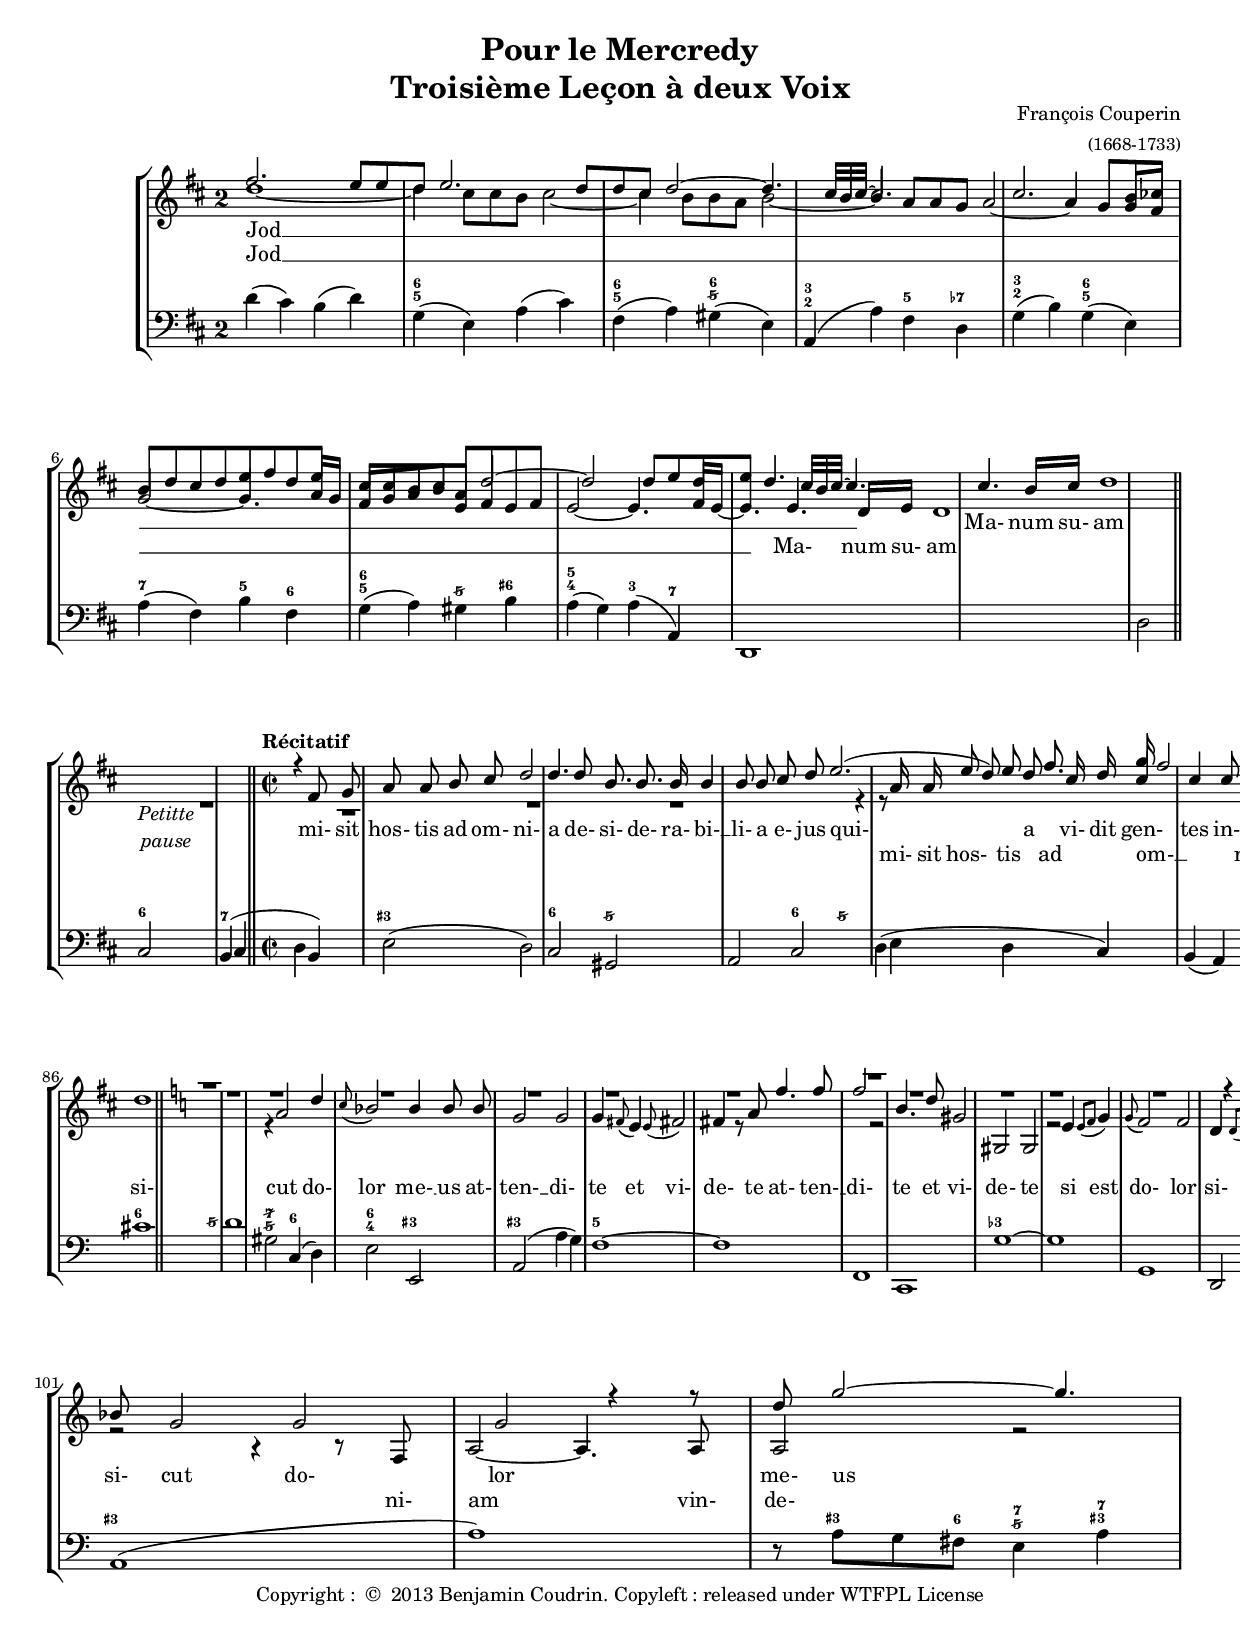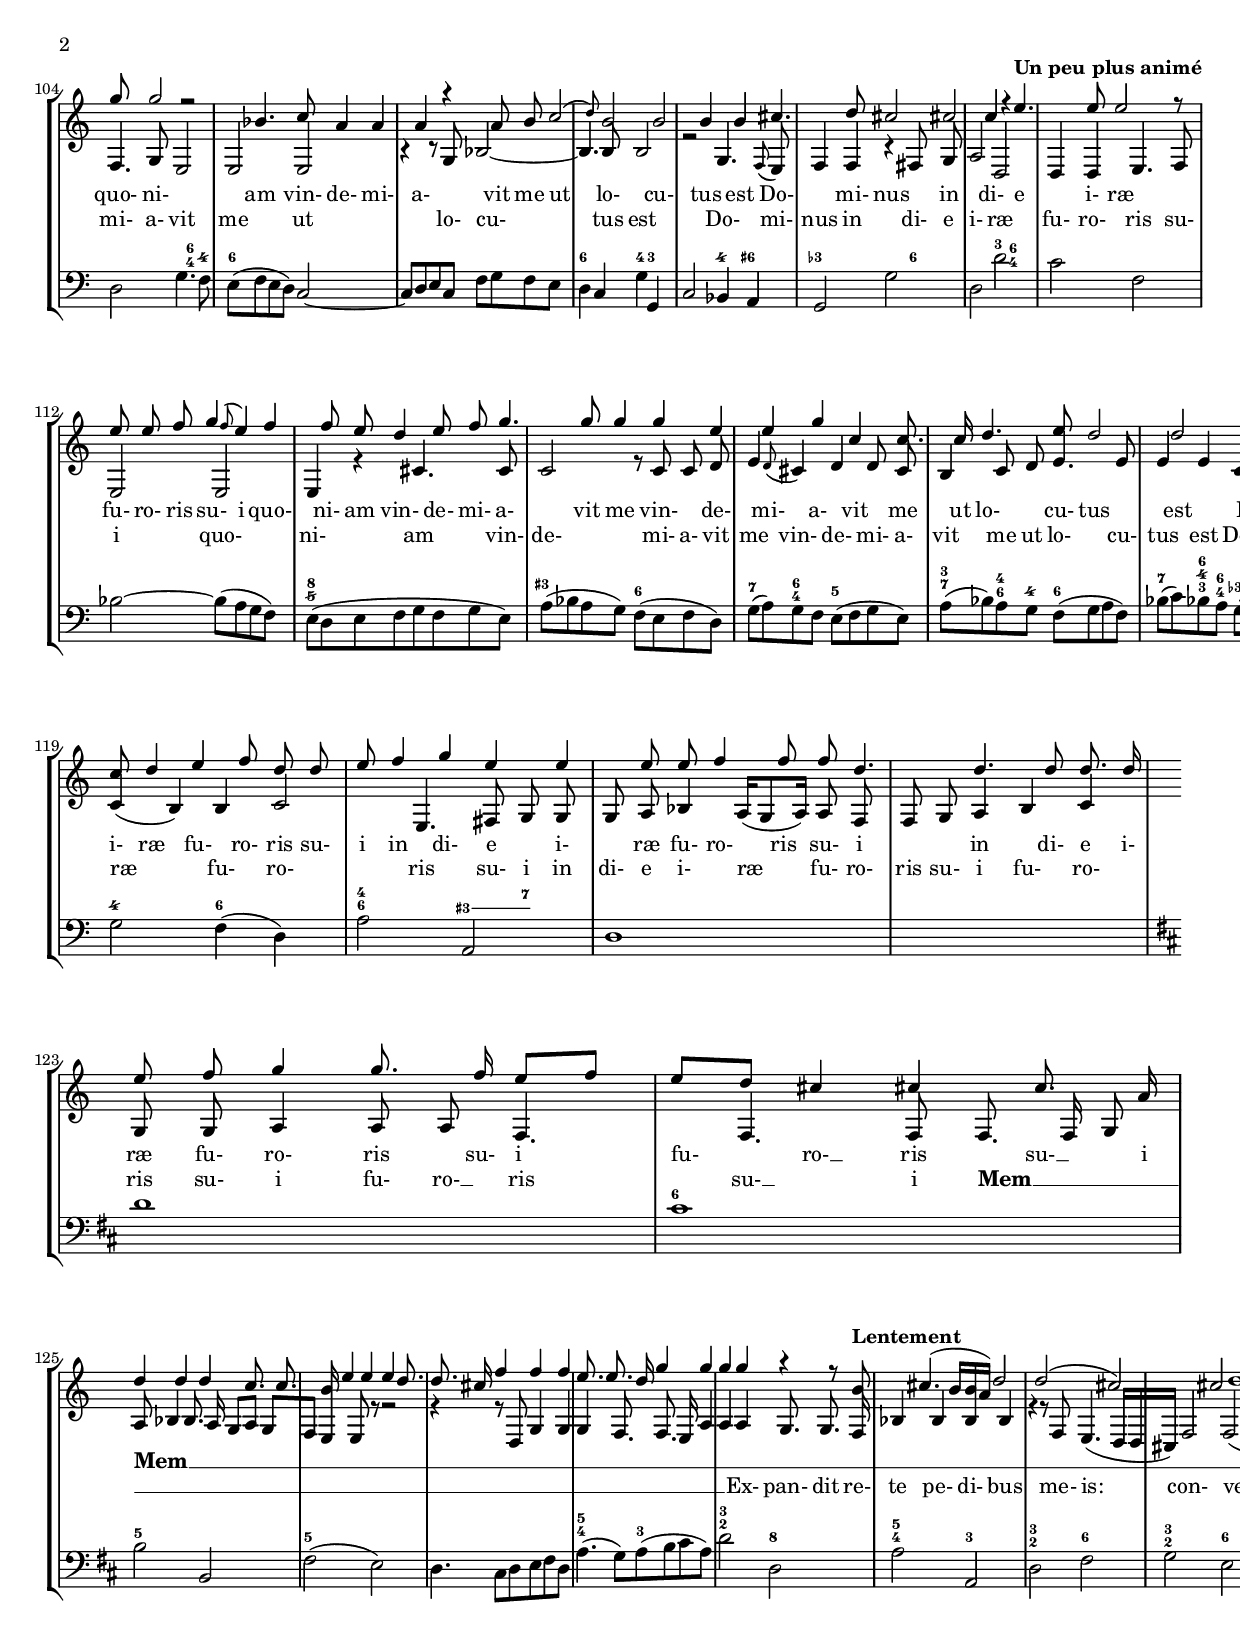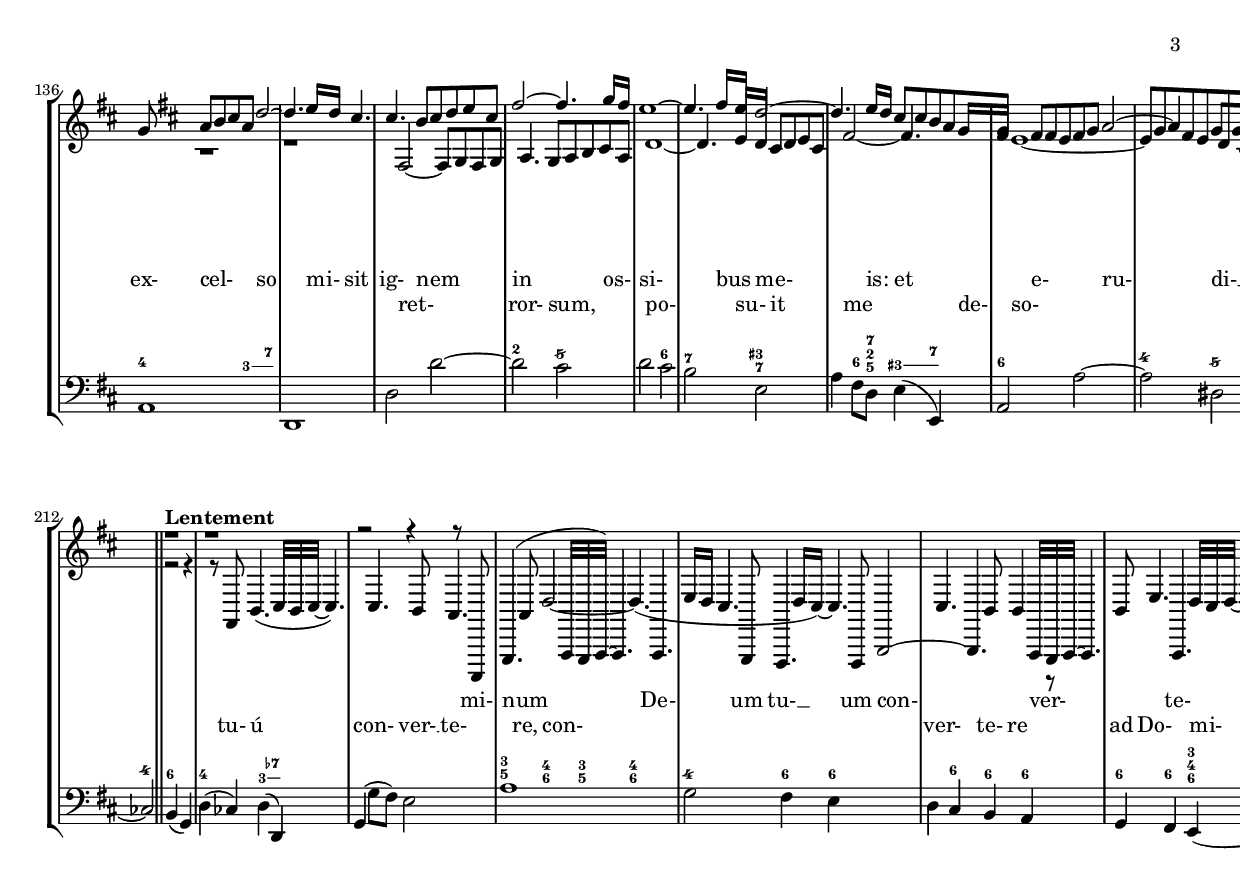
%%  lecon3_compressed.ly
%%  Copyright (c) 2013 Benjamin Coudrin <benjamin.coudrin@gmail.com>
%%                All Rights Reserved
%%
%%  Copyleft :
%%  This program is free software. It comes without any warranty, to
%%  the extent permitted by applicable law. You can redistribute it
%%  and/or modify it under the terms of the Do What The Fuck You Want
%%  To Public License, Version 2, as published by Sam Hocevar. See
%%  http://sam.zoy.org/wtfpl/COPYING for more details.

\version "2.14.2"

#(set-default-paper-size "a4")
#(set-global-staff-size 17)

\paper {
  line-width    = 190\mm
  left-margin   = 10\mm
  top-margin    = 10\mm
  bottom-margin = 20\mm
  ragged-last-bottom = ##t 
  ragged-bottom = ##f
  annotate-spacing = ##f
  #(define page-breaking ly:page-turn-breaking)
}

\header {
  title = \markup \center-column { "Pour le Mercredy" "Troisième Leçon à deux Voix" }
  %subtitle =
  composer =  \markup \right-column { "François Couperin" \small "(1668-1733)" }
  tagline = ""
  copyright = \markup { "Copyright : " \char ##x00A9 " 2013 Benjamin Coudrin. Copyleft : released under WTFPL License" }
}

\version "2.14.2"

%%%%%%%%%%%% Fonction pour les doigtés avec corde
#(define (fingering::calc-dot-text grob nb-pts)
  (let*
  		((event (event-cause grob))
			(digit (ly:event-property event 'digit))
			(nb-up 0)
	 		(nb-down 0))

	  (if (> digit 5)
		  (ly:input-message (ly:event-property event 'origin)
				  "Warning: Fingering notation for finger number ~a"
				  digit))

	  (cond
	      ((= nb-pts 4) (set! nb-up 2) (set! nb-down 2))
	      ((= nb-pts 5) (set! nb-up 2) (set! nb-down 3))
	      ((= nb-pts 6) (set! nb-up 3) (set! nb-down 3))
	      ((= nb-pts 7) (set! nb-up 3) (set! nb-down 4)))
  
		(if (< nb-pts 4)
		  (markup #:override '(baseline-skip . 1.6) 
				#:center-column (
					#:line (#:pattern nb-pts X 0.2 #:musicglyph "dots.dot")
		      			(number->string digit 10)))
	    (markup 
	    		#:override '(baseline-skip . 2) 
					#:center-column (
	    				#:line (
							#:override '(baseline-skip . 0.4) #:center-column(
								#:line (#:pattern nb-up X 0.2 #:musicglyph "dots.dot")
								#:line (#:pattern nb-down X 0.2 #:musicglyph "dots.dot")))
	      			(number->string digit 10)))
		)))

corde =
	#(define-music-function (parser location nb-pts)
	 	(integer?)
		#{
			\once \override Staff.Fingering #'text = 
				#(lambda (grob) (fingering::calc-dot-text grob $nb-pts))
		#})

%%%%%%%%%%%% Fonction pour les barrés
#(define (fingering::calc-barres-text grob)
  (let*
  		((event (event-cause grob))
			(digit (ly:event-property event 'digit)))

	  (if (> digit 5)
		  (ly:input-message (ly:event-property event 'origin)
				  "Warning: Fingering notation for finger number ~a"
				  digit))
  
    (markup 
			#:line (
				#:raise 0.5 #:musicglyph "dots.dot"
      		#:halign -0.1 (number->string digit 10)
				#:halign 2.1 #:raise 0.5 #:musicglyph "dots.dot"))
))

barre =
{
	\once \override Staff.Fingering #'text =
		#(lambda (grob) (fingering::calc-barres-text grob))
}

%%%%%%%%%%%% Fonction Scheme pour les ornements
#(define (add-vdg-ornament music rotation size glyph-name) 
 (if 
  (equal? (ly:music-property music 'name) 'EventChord) 
  (let ((note (car (ly:music-property music 'elements)))) 
    (set! (ly:music-property note 'articulations) 
          (append (ly:music-property note 'articulations) 
                  (list 
                   (let ((obj (make-music 'FingeringEvent))) 
                     (set! (ly:music-property obj 'tweaks)
                           (acons 'X-extent (lambda (grob)
                             (ly:stencil-extent
                               (grob-interpret-markup grob
                                 glyph-name)
                               X))
                           (acons 'stencil (lambda (grob) 
                              (grob-interpret-markup grob 
                                (markup 
                                  #:rotate rotation
                                  #:fontsize size
                                  glyph-name))) 
                              (ly:music-property obj 'tweaks)))) 
                     obj))))) 
  music)) 


%%%%%%%%%%%% Définition des ornements
vmordant =
	#(define-music-function (parser location music) (ly:music?) 
     #{ \once \set fingeringOrientations = #'(left) 
        \once \override Fingering #'padding = #0.2
        \once \override Fingering #'Y-offset =
        		#(lambda (grob)
					   (let 
						   ((s-pos (ly:grob-staff-position grob)))
						   (if
						     (and 
						       (= (modulo s-pos 2) 0) 
						       (< s-pos 3) 
						       (> s-pos -3))
						     0.5
						     0)))
        $(add-vdg-ornament music 45 4 
        		(markup #:musicglyph "scripts.stopped")) 
        $music #}) 

vxmordant =
	#(define-music-function (parser location music) (ly:music?) 
     #{ \once \set fingeringOrientations = #'(up) 
        \once \override Fingering #'padding = #0.2
        \once \override Fingering #'Y-offset =
        		#(lambda (grob)
					   (let 
						   ((s-pos (ly:grob-staff-position grob)))
						   (if
						     (and 
						       (= (modulo s-pos 2) 0) 
						       (< s-pos 3) 
						       (> s-pos -3))
						     0.5
						     0)))
        $(add-vdg-ornament music 45 4 
        		(markup #:musicglyph "scripts.stopped")) 
        $music #}) 

vxdmordant =
	#(define-music-function (parser location music) (ly:music?) 
     #{ \once \set fingeringOrientations = #'(down) 
        \once \override Fingering #'padding = #0.2
        \once \override Fingering #'Y-offset =
        		#(lambda (grob)
					   (let 
						   ((s-pos (ly:grob-staff-position grob)))
						   (if
						     (and 
						       (= (modulo s-pos 2) 0) 
						       (< s-pos 3) 
						       (> s-pos -3))
						     0.5
						     0)))
        $(add-vdg-ornament music 45 4 
        		(markup #:musicglyph "scripts.stopped")) 
        $music #}) 
        
vpmordant =
	#(define-music-function (parser location music) (ly:music?) 
     #{ \once \set fingeringOrientations = #'(left) 
        \once \override Fingering #'padding = #0.2
        \once \override Fingering #'Y-offset =
        		#(lambda (grob)
					   (let 
						   ((s-pos (ly:grob-staff-position grob)))
						   (if
						     (and 
						       (= (modulo s-pos 2) 0) 
						       (< s-pos 3) 
						       (> s-pos -3))
						     0.5
						     0)))
        $(add-vdg-ornament music 0 4 
        		(markup #:musicglyph "scripts.stopped")) 
        $music #})
       
vsmordant =
	#(define-music-function (parser location music) (ly:music?) 
     #{ \once \set fingeringOrientations = #'(left) 
        \once \override Fingering #'padding = #0.2
        \once \override Fingering #'Y-offset =
        		#(lambda (grob)
					   (let 
						   ((s-pos (ly:grob-staff-position grob)))
						   (if
						     (and 
						       (= (modulo s-pos 2) 0) 
						       (< s-pos 3) 
						       (> s-pos -3))
						     0.5
						     0.5)))
        $(add-vdg-ornament music 0 4 
        		(markup #:musicglyph "scripts.stopped")) 
        $music #})
        
varpeg = 
	#(define-music-function (parser location music) (ly:music?) 
     #{ \once \set fingeringOrientations = #'(left) 
        \once \override Fingering #'padding = #0.5
        \once \override Fingering #'Y-offset = 
        		#-1.1
        $(add-vdg-ornament music -25 6 
        		(markup #:musicglyph "scripts.lvarcomma"))
        $music #}) 

vtrembl = 
	#(define-music-function (parser location music) (ly:music?) 
     #{ \once \set fingeringOrientations = #'(right) 
        \once \override Fingering #'padding = #0.4
        $(add-vdg-ornament music 0 2
        		(markup #:musicglyph "scripts.rcomma"))
        $music #}) 

vplaintevert =
	#(define-music-function (parser location music) (ly:music?) 
     #{ \once \set fingeringOrientations = #'(left) 
        \once \override Fingering #'padding = #0.5
        \once \override Fingering #'Y-offset =  #-0.5
        $(add-vdg-ornament music 0 1 
        		(markup #:pattern 3 Y 0 #:musicglyph "scripts.arpeggio"))
        $music #}) 
        
vplaintehoriz =
	#(define-music-function (parser location music) (ly:music?) 
	     #{ \once \set fingeringOrientations = #'(up) 
	        \once \override Fingering #'padding = #.75
	        \once \override Fingering #'X-offset = #0.5
	        $(add-vdg-ornament music 0 1 
	        		(markup #:pattern 3 X 0 #:musicglyph "scripts.trill_element")) 					$music #}) 
        
vleftfinger =
      #(define-music-function (parser location music) (ly:music?) 
	     #{ \once \set fingeringOrientations = #'(left)
                $music
             #}) 
      

%%  jod.ly
%%  Copyright (c) 2013 Benjamin Coudrin <benjamin.coudrin@gmail.com>
%%                All Rights Reserved
%%
%%  Copyleft :
%%  This program is free software. It comes without any warranty, to
%%  the extent permitted by applicable law. You can redistribute it
%%  and/or modify it under the terms of the Do What The Fuck You Want
%%  To Public License, Version 2, as published by Sam Hocevar. See
%%  http://sam.zoy.org/wtfpl/COPYING for more details.

jodsopun = {
  fis2. \vxmordant e8 [d]				| % 1
  e2. \vxmordant d8 [cis]				| % 2
  d2 ~ d4. s32 cis32 [b cis ~]				| % 3
  \vxmordant cis2. b8 [ces]				| % 4
  b8 [d cis d e fis d e]				| % 5
  \vxmordant cis [b cis a] d2 ~				| % 6
  d d8 [e d e]						| % 7
  d4. s32 cis32 [b cis ~] \vxmordant cis4. b16 [cis]	| % 8
  d1							| % 9
}

jodlyrun = \lyricmode {
  Jod __ _ _ _ _ _ _ _ _ _ _ _ _ _ _ _ _ _ _ _ _ _ _ _ _ _ _ _ _
  _ _ _ _ _ _ _ _
}

jodsopdeux = {
  d1 ~						| % 1
  d4 \vxmordant cis8 [b] cis2 ~		| % 2
  \stemDown cis4 \vxmordant b8 [a] b2 ~	| % 3
  \stemUp b4 \vxdmordant a8 [g] a2 ~		| % 4
  a4 \vxdmordant g8 [fis] g2 ~			| % 5
  g4. a16 [g] fis8 [g a b]			| % 6
  e, [fis e fis] e2 ~ 				| % 7
  e4. fis16 [e ~] \vxmordant e4. d16 [e]	| % 8
  d1						| % 9
}

jodlyrdeux = \lyricmode {
  Jod __ _ _ _ _ _ _ _ _ _ _ _ _ _ _ _ _ _ _ _ _ _ _ _ _ _ _ _ _ _
}

jodfig = \figuremode {
  s1			| % 1
  <6 5>4 s2.		| % 2
  <6 5>2 <6 5/>2	| % 3
  <3 2>2 <5>4 <7->4	| % 4
  <3 2>2 <6 5>2		| % 5
  <7>2 <5>4 <6>4	| % 6
  <6 5>2 <5/>4 <6+>4 	| % 7
  <5 4>2 <3>4 <7>4 	| % 8
  s1 			| % 9
}

jodbass = {
  d4 (cis) b (d)	| % 1
  g, (e) a (cis)	| % 2
  fis, (a) gis (e)	| % 3
  a, (a') fis d		| % 4
  g (b) g (e)		| % 5
  a (fis) b fis 	| % 6
  g (a) gis b		| % 7
  a (g) a (a,)		| % 8
  d,1			| % 9
}

%%  recitatif1.ly
%%  Copyright (c) 2013 Benjamin Coudrin <benjamin.coudrin@gmail.com>
%%                All Rights Reserved
%%
%%  Copyleft :
%%  This program is free software. It comes without any warranty, to
%%  the extent permitted by applicable law. You can redistribute it
%%  and/or modify it under the terms of the Do What The Fuck You Want
%%  To Public License, Version 2, as published by Sam Hocevar. See
%%  http://sam.zoy.org/wtfpl/COPYING for more details.

recunsopun = {
  %\mark \markup{\italic{Récitatif}}
  \tempo "Récitatif"
  \autoBeamOff
  r4 fis,8 g a a b cis				| % 1
  d2 d4. d8					| % 2
  \vxmordant b8. b16 b4 b8 b cis d		| % 3
  e2. (\vxmordant d8) cis16 d			| % 4 
  \vxmordant cis4 cis8 r8 r2			| % 5
  r1 | r1 | r1 | r1 | r1 | r1 | r1 | r1	| % 6-13
  r2 e						| % 14
  e4 cis8 d e4 e8. e16				| % 15
  a,4 a fis'4. fis8				| % 16
  \vxmordant e4 e8 fis \afterGrace \vxmordant d2 ({cis8)}	| % 17
  \vxmordant cis2 r4 cis  			| % 18
  d4 d8. d16 e4. fis8  				| % 19
  \grace fis8 (g2) g4 fis 			| % 20
  \grace fis8 (e4) e e4. g8  			| % 21
  \grace g8 (cis,4.) cis8 d2  			| % 22
  d2 (\vxmordant cis)  				| % 23
  b r  						| % 24
  r d ~ 	 				| % 25
  d4 \vxmordant cis8 [b] cis4 d8 [e]  		| % 26
  fis1 ~  					| % 27
  fis4 \vxmordant e8 [d] e4 fis8 [g]  		| % 28
  a2. \vxmordant g8 [fis]   			| % 29
  g2. \vxmordant fis8 [e]  			| % 30
  fis2. \vxmordant e8 [d]			| % 31
  e2 ~ e4. fis8					| % 32
  e2. fis8 [e]					| % 33
  fis2 (\vxmordant e4. d16 [e])		| % 34
  d1  						| % 35
  
}

recunlyrun = \lyricmode {
  Ma- num su- am mi- sit hos- tis ad
  om- ni- a de- si- de- ra- bi- __ li- a e- jus
  qui- a vi- dit gen- tes in- gres- sas
  sanc- tu- a- ri- um su- um
  de qui- bus
  \markup{\concat{pr \char ##x0153 -}} ce- pe- ras
  ne in- tra- rent in Ec- cle- si- am tu- __ am
  \markup\bold Caph __ _ _ _ _ _ _ _ _ _ _ _ _ _ _ _ _ _ _ _
}

recunsopdeux = {
  \autoBeamOff
  r1 | r1 | r1 | r1					| % 1-4
  r4 r8 a'16 a e'8 e fis8. g16				| % 5
  \vxmordant fis2 fis4. fis8 				| % 6
  \grace e8 (d4.) e16 [d] (\vxmordant d4.) cis8	| % 7
  \vxmordant b2 e8 e e b				| % 8
  ces4. b16 ces\grace b8 (a2)				| % 9
  \vxmordant gis4 r8 b d4 (\vxmordant ces8) b		| % 10
  \grace b8 (ces2) cis8 cis d e			| % 11
  fes4. fis8 b,4. (ces16 [a])				| % 12
  ces2 (\vxmordant b)					| % 13
  a2 cis  						| % 14
  cis4 a8 a g4 g8. a16  				| % 15
  \vxmordant fis4 fis d'4. d8  			| % 16
  \vxmordant cis4 cis8 d \grace cis8 (b2)  		| % 17
  \vxmordant ais2 r4 a4  				| % 18
  b4 b8. b16 cis4. dis8  				| % 19
  \grace d8 (e2) e4 d  					| % 20
  \grace d8 (cis4) cis cis4. e8  			| % 21
  \grace e8 (ais,4.) a8 b2  				| % 22
  b (\vxmordant ais)  					| % 23
  b r  							| % 24
  r1  							| % 25
  r2 e ~  						| % 26
  e4 \vxmordant d8 [cis] d4 e8 [fis]  			| % 27
  g1 ~   						| % 28
  g4 \vxmordant fis8 [e] fis2 ~  			| % 29
  fis4 \vxmordant e8 [d] e2 ~  			| % 30
  e4 \vxmordant d8 [cis] d2 ~				| % 31
  d4. e8 d2 ~   					| % 32
  d4. e8 d2 ~  						| % 33
  d4. (e16 [d] \vxmordant cis4. b16 [cis])  		| % 34
  d1  							| % 35
}

recunlyrdeux = \lyricmode {
  Ma- num su- am mi- sit hos- tis ad om- __ _ ni- a
  de- si- de- ra- bi- li- a e- jus ad om- __ ni- a
  de- si- de- ra- bi- li- a e- __ jus
  qui- a vi- dit gen- tes
  in- gres- sas sanc- tu- a- ri- um su- um
  de qui- bus
  \markup{\concat{pr \char ##x0153 -}} ce- pe- ras
  ne in- tra- rent in Ec- cle- si- am tu- am
  \markup\bold Caph __ _ _ _ _ _ _ _ _ _ _ _ _ _ _ _
}

recunfig = \figuremode {
  s2 <6>2			| % 1
  <7>4 s2.			| % 2
  <3+>1				| % 3
  <6>2 <5/>2			| % 4
  s2 <6>4 <5/>4			| % 5
  s1				| % 6
  s2 <5/>2			| % 7
  <3+>2 <5/>2			| % 8
  <3->2 <7>4 <6>4		| % 9
  <3+>2 <5/>2			| % 10
  <3->2 <5>4 <4/>8 <6+>8	| % 11
  <3->2 <5/>2			| % 12
  \bassFigureExtendersOn
  <6- 4>2 <_ 3+>4 <7 3+>4	| % 13
  \bassFigureExtendersOff
  s1  				| % 14
  s2 <5/>2  			| % 15
  s1  				| % 16
  <5/>2 s2  			| % 17
  <3+>4 s2.  			| % 18
  s2 <6 4/>4 <3 4 6+>4  	| % 19
  s2 <3 8>4 <2 7>4  		| % 20
  <6 5>1  			| % 21
  <4/>2 <6>2  			| % 22
  s1 | s1   			| % 23-24
  <6>1  			| % 25
  <6 5>1  			| % 26
  <8 7>1   			| % 27
  <8 7>2 <5/ 8>2  		| % 28
  <8 7>1   			| % 29
  <6 5>2 <5/ 8>2  		| % 30
  <6 5>1  			| % 31
  <6 5>2 <5/>2  		| % 32
  <5 4>2 <6 4 3>4 <6 5>4  	| % 33
  <6 4>2 \bassFigureExtendersOn
  <_ 3>4 <7 3>4  		| % 34
  \bassFigureExtendersOff
  s1   				| % 35
}

recunbass = {
  d'2 cis		| % 1
  b4 (cis d b)		| % 2
  e2 (d)		| % 3
  cis gis		| % 4
  a cis			| % 5
  d4 (e d cis)		| % 6
  b (a) gis a		| % 7
  e' (fis) gis (e)	| % 8
  a (gis) fes2		| % 9
  e gis,		| % 10
  a4 a'8 [g] fes4. e8	| % 11
  d2 dis		| % 12
  e e,			| % 13
  a1 ~ 			| % 14
  a4 a' cis,2  		| % 15
  d d'   		| % 16
  ais b4 b,  		| % 17
  fis' (gis ais fis)  	| % 18
  b4. (a8) g4 fis   	| % 19
  e1 ~   		| % 20
  e1 ~   		| % 21
  e2 d4 (b)  		| % 22
  fis'2 fis,  		| % 23
  b4 (b' a g)  		| % 24
  fis (e fis d)  	| % 25
  g (e) a (g)  		| % 26
  fis (g8 [a]) b4 (a)	| % 27
  g (a8 [b]) cis4 (b)	| % 28
  a (b8 [cis]) d4 (fis)	| % 29
  b, (d) cis (e)	| % 30
  a, (cis) b (d)  	| % 31
  g,2 gis  		| % 32
  a b4 g  		| % 33
  a2 a,  		| % 34
  d,1  			| % 35
}

%%  recitatif2.ly
%%  Copyright (c) 2013 Benjamin Coudrin <benjamin.coudrin@gmail.com>
%%                All Rights Reserved
%%
%%  Copyleft :
%%  This program is free software. It comes without any warranty, to
%%  the extent permitted by applicable law. You can redistribute it
%%  and/or modify it under the terms of the Do What The Fuck You Want
%%  To Public License, Version 2, as published by Sam Hocevar. See
%%  http://sam.zoy.org/wtfpl/COPYING for more details.

recdeuxsopun = {
  %\mark \markup{\italic{Récitatif}}
  %\tempo "Récitatif"
  \autoBeamOff
  r1 | r1 | r1 | r1 | r1 | r1 | r1 | r1 | r1 | r1		| % 1-10
  r4 gis,2 g4  							| % 11
  r4 e8 e a4. b8  						| % 12
  \grace b8 (cis4) cis8 e a,4 (\vxmordant g8 [fis16]) g16	| % 13
  \vxmordant fis4 d'2 d4  					| % 14
  r2 a4 b  							| % 15
  ces4. c8 c2  							| % 16
  cis4 c8 c \vxmordant b4 b8 a  				| % 17
  b2 (\vxmordant a)  						| % 18
  g4 r r2  							| % 19
  r4 b8 cis d4 (e8.) fis16  					| % 20
  \vxmordant cis2 cis4 cis8 cis  				| % 21
  d4 e8 fis g4 (\vxmordant fis8. [e16])  			| % 22
  e2 r2  							| % 23
  r4 r8 d8 d2 ~  						| % 24
  d4 e8 [d] e2 ~  						| % 25
  e4 fis8 [e] fis2 ~  						| % 26
  fis4 g8 [fis] g2 ~  						| % 27
  g4 \vxmordant fis8 [e] fis2 					| % 28
  fis8. [g16 fis e fis d] e2 ~  					| % 29
  e4. fis16 [e ~] \vxmordant e4. d16 [e]  			| % 30
  d1  								| % 31
}

recdeuxlyrun = \lyricmode {
  Vi- de vi- de Do- min- ne et con- si- __ de- ra:
  vi- de et con- si- de- ra:
  quo- ni- am fac- ta sum vi- __ lis
  et con- si- __ de- ra:
  quo- ni- am fac- ta sum vi- __ lis
  \markup\bold La- \markup\bold med __ _ _ _ _ _ _ _ _ _ _ _ _ _
}

recdeuxsopdeux = {
  \autoBeamOff
  \tempo "Récitatif"
  r2 fis,4 fis 					| % 1
  fis4. fis16 b \vxmordant ais4 ais  		| % 2
  aes4. (gis8) \vxmordant g2  			| % 3
  r4 ges g fis  				| % 4
  \vxmordant fis fis r4 r8 d'  		| % 5
  \vxmordant dis4 d d4. (\vxmordant cis16) dis	| % 6
  e4 e \vxmordant fis4. e16 fis  		| % 7
  \grace fis8 (g4) g r b, ~   			| % 8
  b8. b16 a8 g \vxmordant fis4. g8  		| % 9
  \vxmordant e4. e8 e4 r			| % 10
  r1 | r1 | r1 | r1 | r1 | r1 | r1 | r1	| % 11-18
  r4 g'8 g \vxmordant e4. e8			| % 19
  e4 r r2					| % 20
  r2 a,4 a8 a					| % 21
  b4 cis8 d e4 (\vxmordant d8. [cis16])	| % 22
  cis2 r4 r8 a  				| % 23
  a2. b8[a]  					| % 24
  b2. cis8[b]  					| % 25
  cis2. d8[cis]  				| % 26
  d2. e8[b]  					| % 27
  \vxmordant cis8 [a b cis] d2 ~  		| % 28
  d ~ d8. [e16 d cis d b]  			| % 29
  cis4. d16[cis ~] \vxmordant cis4. b16 [cis]	| % 30
  d1  						| % 31
}

recdeuxlyrdeux = \lyricmode {
  Om- nis po- pu- lus e- jus ge- __ mens
  et \markup{\concat{qu \char ##x0153 -}} rens
  pa- nem
  de- de- runt pre- __ ti- o- sa
  \markup{\concat{qu \char ##x0153 -}} que
  pro- ci- bo
  ad re- fo- cil- lan- dam a- ni- mam
  Vi- de Do- mi- ne
  quo- ni- am fac- ta sum vi- __ lis
  \markup\bold La- \markup\bold med __ _ _ _ _ _ _ _ _ _ _ _ _ _
}

recdeuxfig = \figuremode {
  s1   					| % 1
  s2 <7+ 5 4 2>2   			| % 2
  <7 3+>2 <6+ 4>2  			| % 3
  <6- 4>1  				| % 4
  <3>1  				| % 5
  <3+>1  				| % 6
  <6>2 <5/>2 			 	| % 7
  s2 <6>2  				| % 8
  <2 7>4 <6 5>4 <_ 3+>4 <7 3+>4	| % 9
  s1   					| % 10
  <4>1  				| % 11
  <6>2. <6+>4  				| % 12
  s2 <5/>2  				| % 13
  s1  					| % 14
  <6>1  				| % 15
  <5/>1  				| % 16
  <7->2. <6 5>4  			| % 17
  <6 4>2 \bassFigureExtendersOn
  <_ 3>4 <7- 3>4  			| % 18
  \bassFigureExtendersOff
  s2 <5/>2 				| % 19
  s4 <5/>2 <3+ 7>4  			| % 20
  s1  					| % 21
  <6 4 3>4 <3 4 6>4 <5/>2  		| % 22
  s1  					| % 23
  <6>1  				| % 24
  <5>2 <6>2  				| % 25
  <5>2 <6>2  				| % 26
  <5>2 <6>4 <6>4  			| % 27
  <7>2 <6 4>2 \bassFigureExtendersOn  	| % 28
  <6 _>4 <6>4 \bassFigureExtendersOff <5 4>2	| % 29
  \bassFigureExtendersOn
  <_ 3>2 <7 3>2  			| % 30
  \bassFigureExtendersOff
  s1  					| % 31
}

recdeuxbass = {
  b'1 ~   		| % 1
  b ~  			| % 2
  b ~  			| % 3 
  b ~  			| % 4
  b  			| % 5
  b'2 (a)		| % 6
  g dis  		| % 7
  e g,  		| % 8
  a b  			| % 9
  e1  			| % 10
  d  			| % 11
  cis2. b4  		| % 12
  a2 cis  		| % 13
  d1  			| % 14
  fis ~  		| % 15 
  fis  			| % 16
  d2 g4 ces,  		| % 17
  d2 d,  		| % 18
  g gis ~  		| % 19
  gis4 gis'2 e4		| % 20
  a2 (ges)  		| % 21
  fis4 e8 [d] cis4 d	| % 22
  a (e' a g)  		| % 23
  fis (e fis d)		| % 24
  g (fis g e)		| % 25
  a (g a fis)		| % 26
  b (a) b g		| % 27
  a2 ~ a8 [d, cis b]	| % 28
  a1 ~			| % 29
  a			| % 30
  d,			| % 31
}

%%  ovos.ly
%%  Copyright (c) 2013 Benjamin Coudrin <benjamin.coudrin@gmail.com>
%%                All Rights Reserved
%%
%%  Copyleft :
%%  This program is free software. It comes without any warranty, to
%%  the extent permitted by applicable law. You can redistribute it
%%  and/or modify it under the terms of the Do What The Fuck You Want
%%  To Public License, Version 2, as published by Sam Hocevar. See
%%  http://sam.zoy.org/wtfpl/COPYING for more details.

ovossopun = {
  \key a \minor
  \autoBeamOff
  r1 | r1 | r1 | r1 | r1 | r1 | r1 | r1 | r1 | r1 | r1 | r1	| % 1-12
  r4 r8 c f2 ~				| % 13
  f4. f8 f2				| % 14
  r2 a,4. bes8				| % 15
  \vxmordant g2 g			| % 16
  r4 r8 d'8 g2 ~			| % 17
  g4. g8 g2				| % 18
  r2 bes,4. c8				| % 19
  \vxmordant a4 a r a8 b		| % 20
  \afterGrace c2 ({d8)} \vxmordant b2	| % 21
  b4 b cis4. d8				| % 22
  \vxmordant cis2 c4 r			| % 23
  \tempo "Un peu plus animé"
  e4. e8 e2				| % 24
  r8 e e f g4 \grace f8 (e4)		| % 25
  f4 f8 e d4 e8 f			| % 26
  g4. g8 g4 g				| % 27
  \vxmordant e g c, c8. c16		| % 28
  d4. e8 \vxmordant d2			| % 29
  c g4. a8				| % 30
  bes8 b b c d4 e			| % 31
  f8 d d e f4 g				| % 32
  \vxmordant e4 e8 e f4 f8 f		| % 33
  \vxmordant d4. d8 d8. d16 e8 f	| % 34
  g4 g8. f16 e8 [f] e[d]		| % 35
  \vxmordant cis4 c8. a16 d4 d		| % 36
  d \vxmordant c8. b16 e4 e		| % 37
  e \vxmordant d8. cis16 f4 f		| % 38
  f \vxmordant e8. d16 g4 g		| % 39
  g g r r8 \tempo "Lentement" b,8	| % 40
  cis4. (\vxmordant b16 [a]) d2	| % 41
  d (\vxmordant cis)			| % 42
  d1					| % 43
}

ovoslyrun = \lyricmode {
  at- ten- __ di- te et vi- de- te
  at- ten- __ di- te et vi- de- te
  si est do- lor si- cut do- lor me- us
  quo- ni- am vin- de- mi- a- vit me
  ut lo- cu- tus est Do- mi- nus in di- e
  i- \markup{\concat{r \char ##x00E6 }}
  fu- ro- ris su- i
  quo- ni- am vin- de- mi- a- vit me
  vin- de- mi- a- vit me
  ut lo- cu- tus est Do- mi- nus in di- e
  i- \markup{\concat{r \char ##x00E6 }}
  fu- ro- ris su- i in di- e
  i- \markup{\concat{r \char ##x00E6 }}
  fu- ro- ris su- i in di- e
  i- \markup{\concat{r \char ##x00E6 }}
  fu- ro- ris su- i
  fu- ro- __ ris su- __ i
}

ovossopdeux = {
  \key a \minor
  \autoBeamOff
  r4 a2 d4				| % 1
  \grace c8 (bes2) b4 b8 b		| % 2
  \vxmordant g2 g4 \grace fis8 (e4)	| % 3
  \grace e8 (fis2) fis4 r8 a8		| % 4
  f'4. f8 f2				| % 5
  r2 b,4. d8				| % 6
  \vxmordant gis,2 g			| % 7
  r2 e'4 \acciaccatura {e8 [f]} g4	| % 8
  \grace g8 (f2) f			| % 9
  d4 \acciaccatura {d8 [e]} f4 e \grace d8 (c4)	| % 10
  c2 (\vxmordant b)			| % 11
  a r					| % 12
  r4 r8 f a2 ~				| % 13
  a4. a8 a2				| % 14
  r f4. g8				| % 15
  \vxmordant e2 e			| % 16
  r4 r8 g bes2 ~			| % 17
  bes4. b8 b2				| % 18
  r2 g4. \grace f8 (e8)			| % 19
  f4 f r fis8 g				| % 20
  a2 d,					| % 21
  d4 d e4. f8				| % 22
  \vxmordant e2 e4 r			| % 23
  cis'4. c8 c2				| % 24
  r8 c8 c d e4 \grace d8 (cis4)	| % 25
  d4 d8 c b4 c8 d			| % 26
  e4. e8 e4 e				| % 27
  c g a a8. a16				| % 28
  b4. c8 c4 (\vxmordant b)		| % 29
  c2 e,4. fis8				| % 30
  g g g a bes4 a16 ([g8 a16])		| % 31
  a8 f f g a4 b				| % 32
  c g8 g a4 a8 a			| % 33
  \vxmordant f4. f8 f8. f16 g8 a	| % 34
  bes4 b8. a16 g8 [a] g [f]		| % 35
  e4 e8 r r2				| % 36
  r4 r8 d8 g4 g				| % 37
  g \vxmordant f8. e16 a4 a		| % 38
  a \vxmordant g8. f16 bes4 b		| % 39
  b b r4 r8 f8				| % 40
  e4. (\vxmordant d16 [cis]) f2	| % 41
  f (\vxmordant e)			| % 42
  d1					| % 43
}

ovoslyrdeux = \lyricmode {
  O vos om- nes qui tran- si- tis per vi- am
  at- ten- di- te et vi- de- te
  si est do- lor si- cut do- lor me- __ us
  at- ten- __ di- te et vi- de- te
  at- ten- __ di- te et vi- de- te
  si est do- lor si- cut do- lor me- us
  quo- ni- am vin- de- mi- a- vit me
  ut lo- cu- tus est Do- mi- nus in di- e
  i- \markup{\concat{r \char ##x00E6 }}
  fu- ro- ris su- i
  quo- ni- am vin- de- mi- a- vit me
  vin- de- mi- a- vit me
  ut lo- cu- tus est Do- mi- nus in di- e
  i- \markup{\concat{r \char ##x00E6 }}
  fu- ro- ris su- i
  in di- e i- \markup{\concat{r \char ##x00E6 }}
  fu- ro- ris su- i fu- ro- ris su- i
  fu- ro- __ ris su- __ i
}

ovosfig = \figuremode {
  s1				| % 1
  <6- 4>1			| % 2
  <2>2 <5/>2				| % 3
  s1					| % 4
  s1					| % 5
  s2 <6>2				| % 6
  <4>1					| % 7
  <6>2 <5/>2				| % 8
  s1					| % 9
  <7/ 5/>2 <6>2				| % 10
  <6 4>2 <3+>2				| % 11
  <3+>1					| % 12
  <5>1					| % 13
  s1					| % 14
  s1					| % 15
  s1					| % 16
  <3->1					| % 17
  s1					| % 18
  s1					| % 19
  s2 <3+>4 <6 4>4			| % 20
  <5/>1					| % 21
  <4/>2 <6+>2				| % 22
  <3+>1					| % 23
  s1					| % 24
  s8 <3+>4 <6>8 <7 5/>4	 <7 3+>4	| % 25
  s2. <6 4>8 <4/>8			| % 26
  <6>1					| % 27
  s1					| % 28
  <6>2 <4>4 <3>4			| % 29
  s2 <4/>4 <6+>4			| % 30
  <3->2. <6>4				| % 31
  s2 <3>4 <6 4>4			| % 32
  s1					| % 33
  s1					| % 34
  <8 5/>1				| % 35
  <3+>2 <6>2				| % 36
  <7>4 <6 4>4 <5>2			| % 37
  <3 7>4 <4 6>8 <4/>8 <6>2		| % 38
  <7>4 <6 4/ 3>8 <6 4>8 <3->2		| % 39
  <7 5/>2 s4. <6!>8			| % 40
  <4/>2 <6>2				| % 41
  <4 6>2 \bassFigureExtendersOn
  <_ 3+>4 <7 3+>4			| % 42
  \bassFigureExtendersOff
  s1					| % 43
}

ovosbass = {
    \key a \minor
    d'1 ~				| % 1
    d ~					| % 2
    d2 cis				| % 3
    d d,4 r				| % 4
    r2 r4 d'				| % 5
    d'1 ~				| % 6
    d					| % 7
    cis					| % 8
    d					| % 9
    gis,2 c,4 (d)			| % 10
    e2 e,				| % 11
    a (a'4 g)				| % 12
    f1 ~				| % 13
    f					| % 14
    f,					| % 15
    c					| % 16
    g'' ~				| % 17
    g					| % 18
    g,					| % 19
    d2 d'				| % 20
    fis, g				| % 21
    fes e4 d				| % 22
    a'1	(				| % 23
    a')					| % 24
    r8 a [g fis] e4 a			| % 25
    d,2 g4. f8				| % 26
    e ([f e d]) c2 ~			| % 27
    c8 [d e c] f [g f e]		| % 28
    d4 c g' g,				| % 29
    c2 bes4 a				| % 30
    g2 g'				| % 31
    d d'				| % 32
    c f,				| % 33
    bes ~ bes8 ([a g f])		| % 34
    e ([d e f g f g e])			| % 35
    a ([bes a g]) f ([e f d])		| % 36
    g [(a) g f] e ([f g e])		| % 37
    a [(bes) a g] f ([g a f])		| % 38
    bes [(c) bes a] g ([a bes g])	| % 39
    cis2 r4 r8 d			| % 40
    g,2 f4 (d)				| % 41
    a'2 a,				| % 42
    d1					| % 43
}

%%  mem.ly
%%  Copyright (c) 2013 Benjamin Coudrin <benjamin.coudrin@gmail.com>
%%                All Rights Reserved
%%
%%  Copyleft :
%%  This program is free software. It comes without any warranty, to
%%  the extent permitted by applicable law. You can redistribute it
%%  and/or modify it under the terms of the Do What The Fuck You Want
%%  To Public License, Version 2, as published by Sam Hocevar. See
%%  http://sam.zoy.org/wtfpl/COPYING for more details.

memsopun = {
  \key d \major
  \autoBeamOff
  fis,2 ~ fis8 [g fis g]		| % 1
  a4. g8 a [b cis a]			| % 2
  d2 ~ d4. e16 [d]			| % 3
  \vxmordant cis4. b8 [cis d e cis]	| % 4
  fis2 ~ fis4. g16 [fis]		| % 5
  e1 ~					| % 6
  e4. fis16 [e] d2 ~			| % 7
  d4. e16 [d] \vxmordant cis8 [b a g]	| % 8
  \vxmordant fis [e fis g] a2 ~	| % 9
  a4 \vxmordant g8 [fis] g4 g'~	| % 10
  g4. a16 [g] fis2 ~			| % 11
  fis4. \vxmordant e16 [d] e2 ~	| % 12
  e4. \vxmordant d16 [cis] d2 ~	| % 13
  d4. s32 cis [b cis] ~ \vxmordant cis4. b16 [cis]	| % 14
  d1					| % 15
}

memlyrun = \lyricmode {
  \markup\bold Mem __ _ _ _ _ _ _ _ _ _ _ _ _ _ _ _ _ _ _ _ _ _ _ _ _ _ _ _ _
}

memsopdeux = {
  \key d \major
  \autoBeamOff
  r1 | r1				| % 1-2
  fis2 ~ fis8 [g fis g]			| % 3
  a4. g8 [a b cis a]			| % 4
  d1 ~					| % 5
  d4. e16 [d] cis8 [d e cis]		| % 6
  fis2 ~ fis4. g16 [fis]		| % 7
  e1 ~					| % 8
  e8 [g fis e d cis \vxmordant b a]	| % 9
  b [d e fis] cis [d cis d16 e]	| % 10
  a,8 [cis b cis] d [cis b a]		| % 11
  g2 ~ g4. \vxmordant fis16 [e]	| % 12
  fis2 ~ fis4. \vxmordant e16 [d]	| % 13
  e2 ~ \vxmordant e4. d16 [e]		| % 14
  d1					| % 15
  
}

memlyrdeux = \lyricmode {
  \markup\bold Mem __ _ _ _ _ _ _ _ _ _ _ _ _ _ _ _ _ _ _ _
}

memfig = \figuremode {
  s1				| % 1
  <6>1				| % 2
  <5>1				| % 3
  <5>1				| % 4
  s1				| % 5
  <5 4>2 <3>2			| % 6
  <3 2>2 <8>2			| % 7
  <5 4>2 <3>2			| % 8
  <3 2>2 <6>2			| % 9
  <3 2>2 <6>2			| % 10
  <7 2 3>2 <6>2			| % 11
  <6 5>2 <5/>2			| % 12
  <3 2>2 <8>2			| % 13
  <4> \bassFigureExtendersOn
  <_ 3>4 <7 3>4			| % 14
  \bassFigureExtendersOff
  s1				| % 15
}

membass = {
  \key d \major
  d'1				| % 1
  cis				| % 2
  b2 b,				| % 3
  fis' (e)			| % 4
  d4. cis8 [d e fis d]		| % 5
  a'4. (g8) [a (b cis a)]	| % 6
  d2 d,				| % 7
  a' a,				| % 8
  d fis				| % 9
  g e				| % 10
  fis fis,			| % 11
  b cis				| % 12
  d d,				| % 13
  a'1				| % 14
  d,				| % 15
}

%%  recitatif3.ly
%%  Copyright (c) 2013 Benjamin Coudrin <benjamin.coudrin@gmail.com>
%%                All Rights Reserved
%%
%%  Copyleft :
%%  This program is free software. It comes without any warranty, to
%%  the extent permitted by applicable law. You can redistribute it
%%  and/or modify it under the terms of the Do What The Fuck You Want
%%  To Public License, Version 2, as published by Sam Hocevar. See
%%  http://sam.zoy.org/wtfpl/COPYING for more details.

rectroissopun = {
  %\mark \markup{\italic{Récitatif}}
  \tempo "Récitatif"
  \autoBeamOff
  r4 d8 e fis8. fis16 fis8 d				| % 1
  g4 g8. g16 g4. g16 fis				| % 2
  \vxmordant fis4 fis r8 a, b cis			| % 3
  d2 ~ d4 (cis8) d					| % 4
  \vxmordant cis8. cis16 d8 e \vxmordant gis,4. a8	| % 5
  a2 r							| % 6
  r1 | r1 | r1 | r1 | r1 | r1 | r1 | r1 | r1 | r1 | r1	| % 7-17
  \tempo "Mesuré lent"
  e'2 ~ e4. \vxmordant d16 [cis]			| % 18
  fis2 ~ fis4. b,16 [d]					| % 19
  e2 ~ e4. a,16 [cis]					| % 20
  d4. e16 [d] ~ \vxmordant d4. cis16 [d]		| % 21
  cis2 ces ~						| % 22
  ces4. a16 [ces] b2 ~					| % 23
  b4. \vxmordant a16 [gis] ces4. d16 [ces]		| % 24
  b4. ces8 b4. ces16 [a]				| % 25
  ces2 (\vxmordant b4. a16 [b])			| % 26
  a2 r4 \tempo "Récitatif" a8 b			| % 27
  \vxmordant cis4. d32 ([cis16 d32]) e4 e		| % 28
  r8 e e d \vxmordant cis4 cis8. e16			| % 29
  a,4 a8. a16 b4. cis8					| % 30
  \grace cis8 (d2) d4 r					| % 31
  r a8 b ces4. cis8					| % 32
  \vxmordant fis,4 fis8 g a4 a8 b			| % 33
  b4^\tweak #'X-offset #0.5 ^\markup{\rotate #45 \fontsize #-1 \musicglyph #"scripts.stopped"}^\tweak #'X-offset #0.3 ^\markup{\fontsize #-3 \flat}
  a \afterGrace \vxmordant a2 ({g8)}			| % 34
  g4 r r2						| % 35
  r4 e'8 e \vxmordant d4. cis16 ([b])			| % 36
  cis4 cis8 cis \vxmordant cis4. (b16 [cis])		| % 37
  d4 d8 d \vxmordant ces4. b16 ([a])			| % 38
  b2 cis4 d						| % 39
  \vxmordant cis2 cis4 r				| % 40
  a4 a8 fis g4. a8					| % 41
  \grace a8 (b2) r					| % 42
  b4 b8 gis a4. b8					| % 43
  cis4 cis e2						| % 44
  a, r2							| % 45
  \tempo "Un peu vivement"
  fis'4 fis8 fis \vxmordant d4. d16 fis		| % 46
  \vxmordant b,4. b8 b4 r				| % 47
  g' g8 g \vxmordant e4. e16 g				| % 48
  \vxmordant cis,4. cis8 cis4 r			| % 49
  d d8 fis b,4. b16 e					| % 50
  \vxmordant cis4. d8 d4 r				| % 51
  fis fis8 a d,4. d16 g					| % 52
  \vxmordant e4. a8 \vxmordant fis4 r			| % 53
}

rectroislyrun = \lyricmode {
  De ex- cel- so mi- sit ig- nem in os- si- bus me- is:
  et e- ru- di- __ vit me, et e- ru- di- vit me.
  \markup\bold Nun __ _ _ _ _ _ _ _ _ _ _ _ _ _ _ _ _ _ _ _ _ _
  Vi- gi- la- vit __ ju- gum in- i- qui- ta- tum
  me- a- rum in ma- nu e- jus:
  con- vo- lu- \markup{\concat{t \char ##x00E6 }}
  sunt, et im- po- si- 
  \markup{\concat{t \char ##x00E6 }}
  col- lo me- o:
  in- fir- ma- ta __ est vir- tus me- __ a:
  in- fir- ma- ta __ est vir- tus me- a:
  de- dit me Do- mi- nus,
  de- dit me Do- mi- nus in ma- nu
  de qua non po- te- ro sur- ge- re.
  de qua non po- te- ro sur- ge- re.
  de qua non po- te- ro sur- ge- re.
  de qua non po- te- ro sur- ge- re.
}

rectroissopdeux = {
  \autoBeamOff
  r1 | r1 | r1 | r1 | r1			| % 1-5
  r2 r8 cis' cis fis				| % 6
  \vxmordant dis4 d a4. g16 fis		| % 7
  g2 g4 g'					| % 8
  \vxmordant e e \vxmordant cis4. cis8		| % 9
  fis4 fis fis, fis8 fis			| % 10
  b2 d4. fis,8					| % 11
  \grace fis8 (gis4) g b b8 b			| % 12
  e2 g4. gis,8					| % 13
  \grace g8 (ais4) a r4 fis'8 g		| % 14
  \vxmordant e4 e8. d16 cis4 ais8 b		| % 15
  d2 (\vxmordant cis)				| % 16
  b d ~						| % 17
  d4. \vxmordant cis16 [b] cis2 ~		| % 18
  cis4. fis,16 [ais] b2 ~			| % 19
  b4. e,16 [gis] a2 ~				| % 20
  a4. s32 gis [fis gis] ~ \vxmordant gis4. fis16 [gis]	| % 21
  a2 r						| % 22
  fis ~ fis4. g16 [a]				| % 23
  \vxmordant gis4. fis16 [e] a2 ~		| % 24
  a1 ~						| % 25
  a2 (\vxmordant gis4. fis16 [gis])		| % 26
  a2 s						| % 27
  s1 | s1 | s1 | s1 | s1 | s1 | s1		| % 28-34
  r4 b8 b \vxmordant a4. g16 ([fis])		| % 35
  g4 g8 g \vxmordant gis4. (fis16 [gis])	| % 36
  a4 a8 a g4. fis16 ([e])			| % 37
  fis4 fis8 fis g4. a8				| % 38
  d,2 e4 fis					| % 39
  \vxmordant e2 e4 r				| % 40
  fis fis8 d e4. fis8				| % 41
  \grace fis8 (g2) s				| % 42
  gis4 g8 e fis4. gis8				| % 43
  a4 e \afterGrace g2 ({fis8)}			| % 44
  \vxmordant fis2 r				| % 45
  a4 a8 a \vxmordant fis4. fis16 a		| % 46
  d,4. d8 d4 r					| % 47
  b'4 b8 b \vxmordant gis4. g16 b		| % 48
  \vxmordant e,4. e8 e4 r			| % 49
  fis fis8 a d,4. d16 g				| % 50
  \vxmordant e4. a8 \vxmordant fis4 r		| % 51
  d'4 d8 fis b,4. b16 e				| % 52
  \vxmordant cis4. d8 d4 r			| % 53
  
}

rectroislyrdeux = \lyricmode {
  Ex- pan- dit re- te pe- di- bus me- is:
  con- ver- tit me ret- ror- sum,
  po- su- it me de- so- la- tam,
  po- su- it me de- so- la- tam,
  to- ta di- e
  \markup{\concat{m \char ##x0153 -}} ro- re
  con- fec- __ tam
  \markup\bold Nun __ _ _ _ _ _ _ _ _ _ _ _ _ _ _ _
  in- fir- ma- ta __ est vir- tus me- __ a:
  in- fir- ma- ta __ est in- fir- ma- ta
  est vir- tus me- a:
  de- dit me Do- mi- nus,
  de- dit me Do- mi- nus in ma- nu
  de qua non po- te- ro sur- ge- re.
  de qua non po- te- ro sur- ge- re.
  de qua non po- te- ro sur- ge- re.
  de qua non po- te- ro sur- ge- re.
}

rectroisfig = \figuremode {
  s1				| % 1
  <2>2 <5/>			| % 2
  s <6>				| % 3
  <7> <3+ 7>			| % 4
  s4 <6>8 <7 2 5>
  \bassFigureExtendersOn
  <_ 3+>4 <7 3+>
  \bassFigureExtendersOff	| % 5
  <6>1				| % 6
  <4/>2 <5/>			| % 7
  s1				| % 8
  <6 5>				| % 9
  <4/>2 <6>			| % 10
  \bassFigureExtendersOn
  <6>4 <6>4 s2			| % 11
  \bassFigureExtendersOff
  <4/>1				| % 12
  \bassFigureExtendersOn
  <8 5/>2 <8 5+>		| % 13
  \bassFigureExtendersOff
  <7 2 5+> <6>			| % 14
  <6 4/> <4/>4 <7 5>		| % 15
  <6 4>2 <3+>			| % 16
  s1				| % 17
  <5/>				| % 18
  \bassFigureExtendersOn
  <7 5>4 <7 5+>4 <6>2		| % 19
  \bassFigureExtendersOff
  <7 5+>2 <6>			| % 20
  <7> <6+>			| % 21
  s <3->			| % 22
  \bassFigureExtendersOn
  <7/ 5/>2 <6 5/>		| % 23
  \bassFigureExtendersOff
  <4> <6>			| % 24
  <6 4/> <6 5 3->		| % 25
  \bassFigureExtendersOn
  <6- 4> <_ 3+>4 <7 3+>		| % 26
  \bassFigureExtendersOff
  s1 | s1 | s1			| % 27-29
  s2 <2>4 <4/>			| % 30
  <6>1				| % 31
  <5/>1				| % 32
  <7->1				| % 33
  \bassFigureExtendersOn
  s2 <_ 3>4 <7- 3>		| % 34
  \bassFigureExtendersOff
  s <6> <5/>2			| % 35
  s <7 3+>			| % 36
  s <3 7>			| % 37
  s <6->4 <5/>4			| % 38
  s2 <6>			| % 39
  s1				| % 40
  <4/>2 <6 4>4 <6 4 3->		| % 41
  s1				| % 42
  <3+>2 <6 4>4 <6+>		| % 43
  s2 <5/>			| % 44
  s1				| % 45
  s1 | s | s | s		| % 46-49
  <6>				| % 50
  s				| % 51
  s4. <6>8 s4. <6>8		| % 52
  s1				| % 53
}

rectroisbass = {
  d'2 d' ~			| % 1
  d cis				| % 2
  d cis				| % 3
  b e,				| % 4
  a4 fis8 [d] e4 (e,)		| % 5
  a2 a'~			| % 6
  a dis,			| % 7
  e1 ~				| % 8
  e ~				| % 9
  e2 dis ~			| % 10
  dis des ~			| % 11
  des1				| % 12
  cis				| % 13
  d				| % 14
  g2 e				| % 15
  fis fis,			| % 16
  b b'				| % 17
  gis a				| % 18
  d,1				| % 19
  cis				| % 20
  b				| % 21
  a2 a'				| % 22
  dis,1				| % 23
  des2 ces			| % 24
  fes d				| % 25
  e e,				| % 26
  a a' ~			| % 27
  a1 ~				| % 28
  a1 ~				| % 29
  a2. g4			| % 30
  fis1 ~			| % 31
  fis				| % 32
  d				| % 33
  g4 (ces,) d2			| % 34
  g,4 g' dis2			| % 35
  e e,				| % 36
  a a'				| % 37
  d, e4 fis			| % 38
  g (fis) e d			| % 39
  a'2 (a,4 b)			| % 40
  ces2 b4 a			| % 41
  g (d' g fis)			| % 42
  e (d) cis b			| % 43
  a a' cis,2			| % 44
  d4 (cis8 [b] a [g fis e])	| % 45
  d2 d'				| % 46
  g8 [fis g a b a g fis]	| % 47
  e2 e,				| % 48
  a4  a'8 [g] a [b a g]		| % 49
  fis4 (d) g4. (e8)		| % 50
  a4 a, d r			| % 51
  d'4 d8 [fis,] g4. g16 ([e])	| % 52
  a4 a, d r			| % 53
}

%%  jerusalem.ly
%%  Copyright (c) 2013 Benjamin Coudrin <benjamin.coudrin@gmail.com>
%%                All Rights Reserved
%%
%%  Copyleft :
%%  This program is free software. It comes without any warranty, to
%%  the extent permitted by applicable law. You can redistribute it
%%  and/or modify it under the terms of the Do What The Fuck You Want
%%  To Public License, Version 2, as published by Sam Hocevar. See
%%  http://sam.zoy.org/wtfpl/COPYING for more details.

jerusopun = {
  \tempo "Lentement"
  \autoBeamOff
  r1 | r1						| % 1-2
  r2 r4 r8 a,						| % 3
  e'4. (s32 fis [e fis]) ~ \vxmordant fis4. e8		| % 4
  d4. d8 g2 ~						| % 5
  g4. s32 fis [e fis] ~ \vxmordant fis4. g8		| % 6
  \vxmordant e4 e a4. g8				| % 7
  fis4 e d4. cis8					| % 8
  \vxmordant b2 e4 fis					| % 9
  cis2 (\vxmordant b)					| % 10
  a r							| % 11
  r4 r8 cis cis4 (d8.) e16				| % 12
  \vxmordant dis4 b e2 ~				| % 13
  e4. d8 d2 ~						| % 14
  d cis4. d8						| % 15
  \vxmordant b4 b8 r16 b b4 (cis8.) d16		| % 16
  \vxmordant cis4 a d2 ~				| % 17
  d4. ces8 cis2 ~					| % 18
  cis4 cis \vxmordant b4. a8				| % 19
  g4 b \vxmordant a4. g8				| % 20
  \vxmordant fis2 g4. g8				| % 21
  g2 (\vxmordant fis)					| % 22
  g4 d' g4. fis8					| % 23
  e4 fis \vxmordant cis4. d8				| % 24
  \grace d8 (e4) e a4. g8				| % 25
  fis4 e g4. fis8					| % 26
  e4 d \vxmordant cis4. b8				| % 27
  a2 d4. (cis16) d					| % 28
  d2 (\vxmordant cis)					| % 29
  d4 ces b4. a8						| % 30
  g4 b e4. g8						| % 31
  \vxmordant cis,2 fis4. s32 g [fis e]			| % 32
  fis2 (\vxmordant e)					| % 33
  d1							| % 34
}

jerulyrun = \lyricmode {
  Je- ru- __ sa- lem, Je- ru- __ _ sa- lem
  con- ver- te- re ad Do- mi- \markup{\concat{n \char ##x00FA }}
  De- um tu- __ um con- ver- __ te- re ad Do- __ mi- num
  De- um yu- um con- ver- __ te- re ad Do- __ mi- num,
  con- ver- te- re ad Do- mi- num De- um tu- __ um
  con- ver- te- re ad Do- mi- num,
  con- ver- te- re, con- ver- te- re
  ad Do- mi- num De- __ um tu- __ um
  con- ver- te- re ad Do- mi- num De- um __ tu- __ um.
}

jerusopdeux = {
  \autoBeamOff
  r2 r4 r8 fis,						| % 1
  b4. (s32 cis [b cis] ~ \vxmordant cis4.) b8		| % 2
  a4. a8 d2 ~						| % 3
  d4. (e16 [d] cis4. d16 [cis]) ~ 			| % 4
  \vxmordant cis4. b8 b4 r8 b				| % 5
  e4. s32 d [cis d] ~ \vxmordant d4. e8		| % 6
  \vxmordant cis4 r r a					| % 7
  d4. cis8 b4 a						| % 8
  \vxmordant gis g8 g a4. a8				| % 9
  a2 (\vxmordant gis)					| % 10
  a r2							| % 11
  r1 | r1						| % 12-13
  r4 r8 fis fis4 (g8.) a16				| % 14
  \vxmordant gis4 e a2 ~				| % 15
  a4. g8 g2 ~						| % 16
  g fis4. g8						| % 17
  \vxmordant e4 e8. e'16 e4 (fis8.) g16		| % 18
  \vxmordant fis4 d g4. fis8				| % 19
  e4 d \vxmordant ces4. b8				| % 20
  \vxmordant a2 b4. ces8				| % 21
  \vxmordant a4 a8. a16 a4 (b8.) ces16			| % 22
  \vxmordant b4 b e4. d8				| % 23
  \vxmordant cis4 d e4. fis8				| % 24
  \vxmordant cis4 r r2					| % 25
  r1 | r1 | r1						| % 26-28
  r4 e a4. g8						| % 29
  fis4 e g4. fis8					| % 30
  e4 d \vxmordant cis4. b8				| % 31
  a4. s32 cis ([b cis] d2) ~				| % 32
  d4. s32 cis ([b cis]) \vxmordant cis4. (b16 [cis])	| % 33
  d1							| % 34
}

jerulyrdeux = \lyricmode {
  Je- ru- __ sa- lem, Je- ru- __ sa- lem,
  Je- ru- __ _ sa- lem,
  con- ver- te- re ad Do- mi-
  \markup{\concat{n \char ##x00FA }}
  De- \markup{\concat{\char ##x00FA -}} tu- um.
  con- ver- te- re ad Do- __ mi- num
  De- um tu- um con- ver- __ te- re
  con- ver- te- re ad Do- mi- num De- um
  tu- \markup{\char ##x00FA }
  con- ver- __ te- re, con- ver- te- re
  ad Do- mi- num,
  con- ver- te- re, con- ver- te- re
  ad Do- mi- num De- __ um __ tu- __ um.
}

jerufig = \figuremode {
  s1					| % 1
  <7>2 <6 4/ 3>				| % 2
  <7> <6>				| % 3
  <6 5> <6>				| % 4
  <2 5> <6>				| % 5
  <5/> s				| % 6
  s <6>4 <6>				| % 7
  s2 <6 5>				| % 8
  <4> <6>4 <6 5>4			| % 9
  <6 4>2 <3+>				| % 10
  s1					| % 11
  <5>2 <7>				| % 12
  <3+> <6>				| % 13
  <6 5 3->
  \bassFigureExtendersOn
  <3- _>4 <3- 7>			| % 14
  \bassFigureExtendersOff
  <5+ 2>2 <6>				| % 15
  <6 5>
  \bassFigureExtendersOn
  <_ 3->4 <7 3->			| % 16
  \bassFigureExtendersOff
  <2 7>2 <6>				| % 17
  <6 5>
  \bassFigureExtendersOn
  <_ 3->4 <7 3->			| % 18
  \bassFigureExtendersOff
  <5 2->2 <6>				| % 19
  s <6 5>				| % 20
  <4/> <6>				| % 21
  <4> \bassFigureExtendersOn
  <_ 3>4 <7- 3>				| % 22
  \bassFigureExtendersOff
  s1					| % 23
  <3 5>4 <4 6> <3 5> <4 6>		| % 24
  <4/>2 <6>4 <6>			| % 25
  s <6> <6> <6>				| % 26
  <6> <6> <3 4 6>2			| % 27
  <3 2 7> <6>				| % 28
  <6 5>4 <6 4 3>
  \bassFigureExtendersOn
  <_ 3> <7 3>				| % 29
  \bassFigureExtendersOff
  <3 8> <2 7-> <8 3> <7 2>		| % 30
  <6> <5> <4/> <6 3>			| % 31
  <4/>2 <6>				| % 32
  <6 4> \bassFigureExtendersOn
  <_ 3>4 <7 3>				| % 33
  \bassFigureExtendersOff
  s1					| % 34
}

jerubass = {
  d4 e fis d			| % 1
  g (fis) g (e)			| % 2
  fis (e) fis (d)		| % 3
  g4 (e) a (fis)		| % 4
  b (a) b (g)			| % 5
  cis (a) d d,			| % 6
  a' (g) fis e			| % 7
  d1 ~				| % 8
  d2 cis4 d			| % 9
  e2 e,				| % 10
  a4 (e' a g)			| % 11
  fis2 fis,			| % 12
  b4 (b') g (e)			| % 13
  a (fis) b (b,)		| % 14
  cis (b) cis (a)		| % 15
  d (b) e (e,)			| % 16
  fis (e) fis (d)		| % 17
  g (e) a (a')			| % 18
  b (a) b (g)			| % 19
  ces2 ces, ~			| % 20
  ces b4 (g)			| % 21
  d' (ces) d (d,)		| % 22
  g (g'8 [fis]) e2		| % 23
  a1				| % 24
  g2 fis4 e			| % 25
  d cis b a			| % 26
  g fis e (g)			| % 27
  fis (fis'8 [e]) fis4 (d)	| % 28
  g b a (a,)			| % 29
  d2 g, ~			| % 30
  g1 ~				| % 31
  g2 fis4 g			| % 32
  a1				| % 33
  d,				| % 34
}


petittePause = {
  \textLengthOn
  \bar "||"
  s1_\markup{\italic{\center-column{Petitte pause}}}
  \bar "||"
  \textLengthOff
}

\score {
  \new StaffGroup <<
    \new Staff <<
      #(set-accidental-style 'forget)
      \key d \major
      \override Staff.TimeSignature #'style = #'single-digit
      \time 2/2
      \clef treble
    \new Voice = "sopun" {
      \voiceOne
      \relative c'' {
        \jodsopun
        \petittePause
        \override Staff.TimeSignature #'style = #'default
        \time 2/2
        \recunsopun
        \petittePause
        \recdeuxsopun
        \petittePause
        \ovossopun
        \petittePause
        \memsopun
        \bar "||"
        \rectroissopun
        \petittePause
        \jerusopun
        \bar "||"
      }
    }
    
    \new Lyrics \lyricsto sopun {
        \jodlyrun
        \recunlyrun
        \recdeuxlyrun
        \ovoslyrun
        \memlyrun
        \rectroislyrun
        \jerulyrun
    }
    
    \new Voice = "sopdeux" {
      \voiceTwo
      #(set-accidental-style 'forget)
      \set Staff.instrumentName = #""
      \set Staff.shortInstrumentName = #""
      \relative c'' {
        \key d \major
        \override Staff.TimeSignature #'style = #'single-digit
        \time 2/2
        \clef treble
        \jodsopdeux
        s1
        \override Staff.TimeSignature #'style = #'default
        \recunsopdeux
        s1
        \recdeuxsopdeux
        s1
        \ovossopdeux
        s1
        \memsopdeux
        \rectroissopdeux
        s1
        \jerusopdeux
      }
    }
    
    \new Lyrics \lyricsto sopdeux {
        \jodlyrdeux
        \recunlyrdeux
        \recdeuxlyrdeux
        \ovoslyrdeux
        \memlyrdeux
        \rectroislyrdeux
        \jerulyrdeux
    }
    >>
    
    \new Staff <<
      #(set-accidental-style 'forget)
      \set Staff.instrumentName = #""
      \set Staff.shortInstrumentName = #""
      
      \figuremode {
        \jodfig
        s1
        \recunfig
        s1
        \recdeuxfig
        s1
        \ovosfig
        s1
        \memfig
        \rectroisfig
        s1
        \jerufig
      }
      
      \relative c' {
        \clef bass
        \key d \major 
        \override Staff.TimeSignature #'style = #'single-digit
        \time 2/2
        \jodbass
        s1
        \override Staff.TimeSignature #'style = #'default
        \recunbass
        s1
        \recdeuxbass
        s1
        \ovosbass
        s1
        \membass
        \rectroisbass
        s1
        \jerubass
      }
    >>
 >>
}